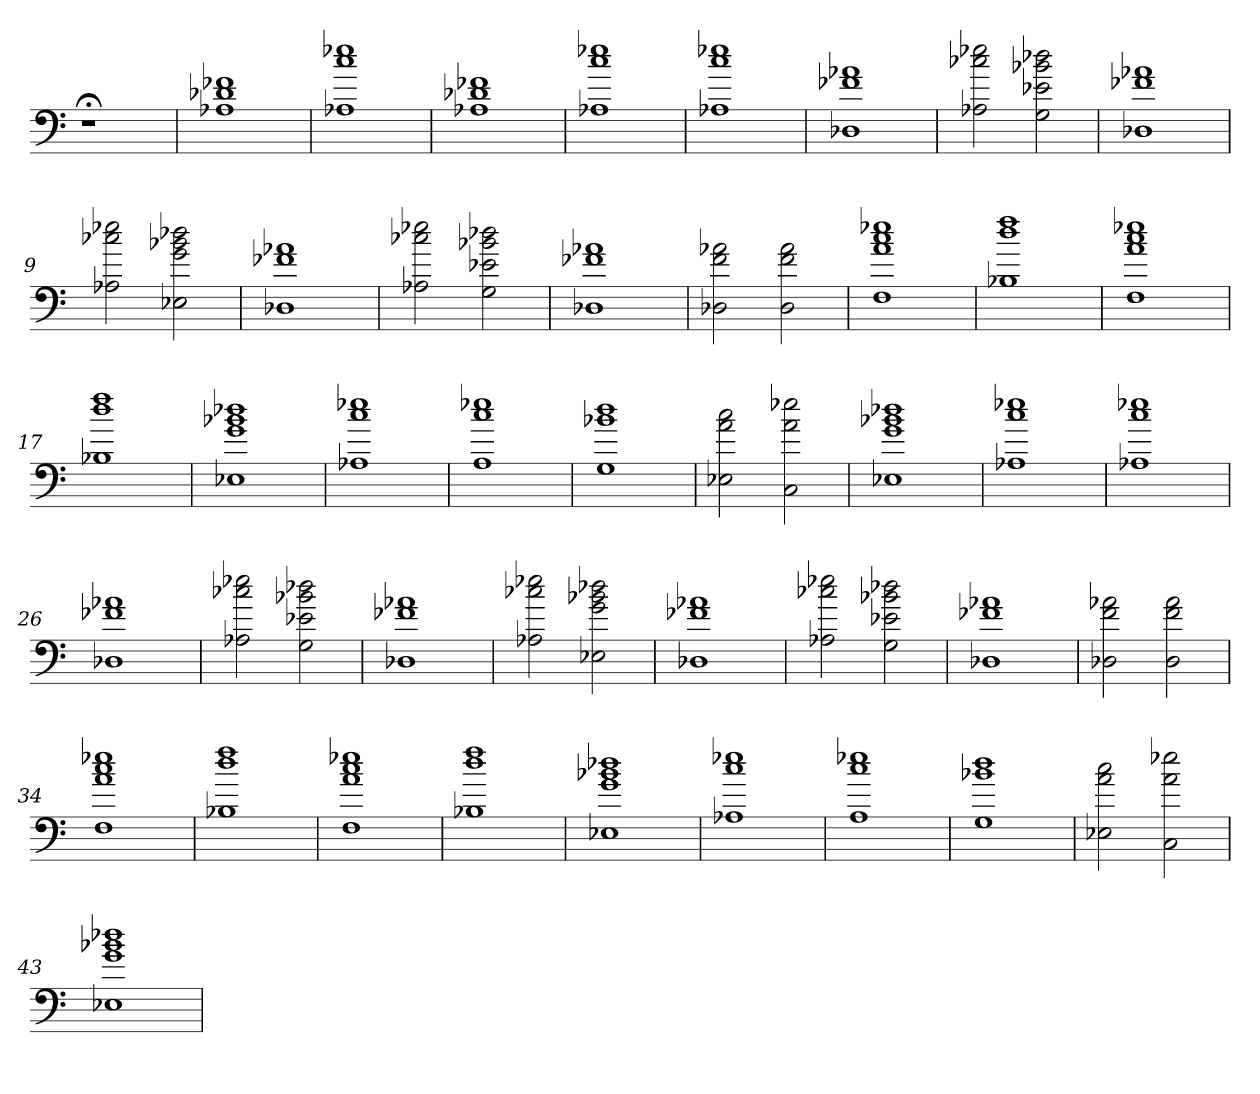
**kern
*part1
*staff1
=
1r;<
=1
1A-X 1d-X 1f-X
=2
1A-X 1cc 1ee-X
=3
1A-X 1d-X 1f-X
=4
1A-X 1cc 1ee-X
=5
1A-X 1cc 1ee-X
=6
1D-X 1f-X 1a-X
=7
2A-X 2cc-X 2ee-X
2G 2e-X 2b-X 2dd-X
=8
1D-X 1f-X 1a-X
=9
2A-X 2cc-X 2ee-X
2E-X 2g 2b-X 2dd-X
=10
1D-X 1f-X 1a-X
=11
2A-X 2cc-X 2ee-X
2G 2e-X 2b-X 2dd-X
=12
1D-X 1f-X 1a-X
=13
2D-X 2f 2a-X
2D- 2f 2a-
=14
1F 1a 1cc 1ee-X
=15
1B-X 1dd 1ff
=16
1F 1a 1cc 1ee-X
=17
1B-X 1dd 1ff
=18
1E-X 1g 1b-X 1dd-X
=19
1A-X 1cc 1ee-X
=20
1A 1cc 1ee-X
=21
1G 1b-X 1dd
=22
2E-X 2a 2cc
2C 2a 2ee-X
=23
1E-X 1g 1b-X 1dd-X
=24
1A-X 1cc 1ee-X
=25
1A-X 1cc 1ee-X
=26
1D-X 1f-X 1a-X
=27
2A-X 2cc-X 2ee-X
2G 2e-X 2b-X 2dd-X
=28
1D-X 1f-X 1a-X
=29
2A-X 2cc-X 2ee-X
2E-X 2g 2b-X 2dd-X
=30
1D-X 1f-X 1a-X
=31
2A-X 2cc-X 2ee-X
2G 2e-X 2b-X 2dd-X
=32
1D-X 1f-X 1a-X
=33
2D-X 2f 2a-X
2D- 2f 2a-
=34
1F 1a 1cc 1ee-X
=35
1B-X 1dd 1ff
=36
1F 1a 1cc 1ee-X
=37
1B-X 1dd 1ff
=38
1E-X 1g 1b-X 1dd-X
=39
1A-X 1cc 1ee-X
=40
1A 1cc 1ee-X
=41
1G 1b-X 1dd
=42
2E-X 2a 2cc
2C 2a 2ee-X
=43
1E-X 1g 1b-X 1dd-X
=
*-
